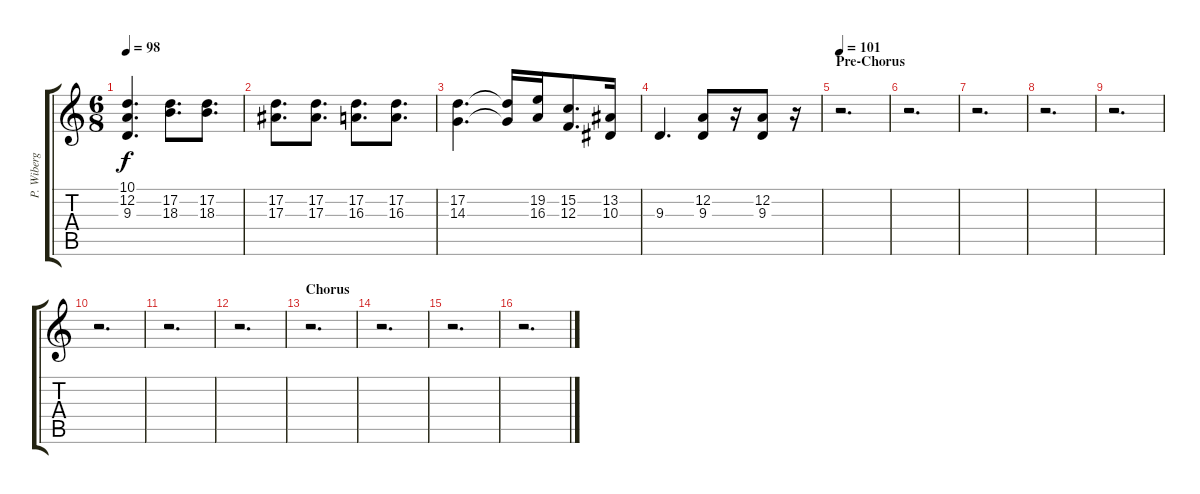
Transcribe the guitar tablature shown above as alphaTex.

\track ("P. Wiberg (Keyboards II)" "P. Wiberg ") {instrument rockorgan}
\staff {score tabs}
\tuning (E4 A3 F3 D3 A2 D2) {hide}
\ts (6 8)
\tempo 98
\clef g2
\ks c
(10.1{t} 12.2{t} 9.3{t}).4{d dy f} (17.2 18.3).8{d} (17.2 18.3).8{d} |
(17.2 17.3).8{d} (17.2 17.3).8{d} (17.2 16.3).8{d} (17.2 16.3).8{d} |
(17.2 14.3).4{d} (17.2{t} 14.3{t}).16 (19.2 16.3).16 (15.2 12.3).8{d} (13.2 10.3).16 |
9.3.4{d} (12.2 9.3).8 r.16 (12.2 9.3).8 r.16 |
\section ("" "Pre-Chorus")
\tempo 101
r.2{d} |
r.2{d} |
r.2{d} |
r.2{d} |
r.2{d} |
r.2{d} |
r.2{d} |
r.2{d} |
\section ("" "Chorus")
r.2{d} |
r.2{d} |
r.2{d} |
r.2{d}
